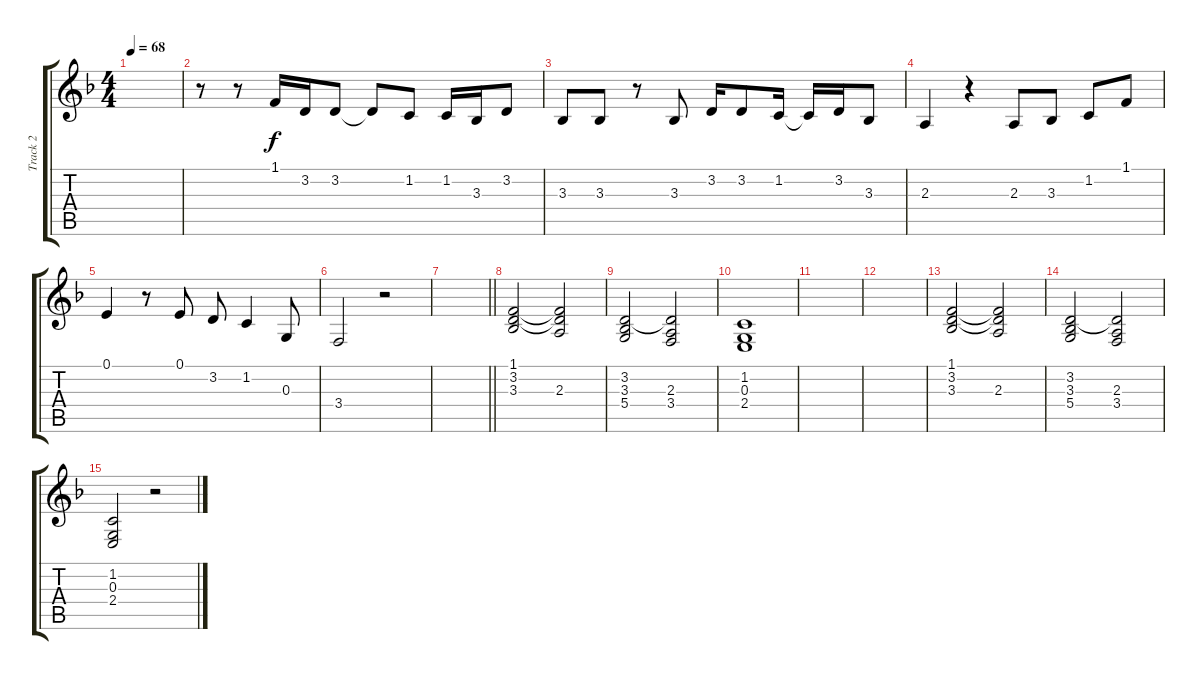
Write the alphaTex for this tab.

\track ("Track 2" "Track 2") {instrument choiraahs}
\staff {score tabs}
\tuning (E4 B3 G3 D3 A2 E2) {hide}
\ts (4 4)
\tempo 68
\clef g2
\ks f
|
r.8 r.8{volume 10 instrument altosax} 1.1.16 3.2.16 3.2.8 3.2{t}.8 1.2.8 1.2.16 3.3.16 3.2.8 |
3.3.8 3.3.8 r.8 3.3.8 3.2.16 3.2.8 1.2.16 1.2{t}.16 3.2.16 3.3.8 |
2.3.4 r.4 2.3.8 3.3.8 1.2.8 1.1.8 |
0.1.4 r.8 0.1.8 3.2.8 1.2.4 0.3.8 |
3.4.2 r.2 |
\barLineRight lightlight
|
(1.1 3.2 3.3).2{volume 6 instrument choiraahs} (1.1{t} 3.2{t} 2.3).2 |
(3.2 3.3 5.4).2 (3.2{t} 2.3 3.4).2 |
(1.2 0.3 2.4).1 |
|
|
(1.1 3.2 3.3).2 (1.1{t} 3.2{t} 2.3).2 |
(3.2 3.3 5.4).2 (3.2{t} 2.3 3.4).2 |
(1.2 0.3 2.4).2 r.2
